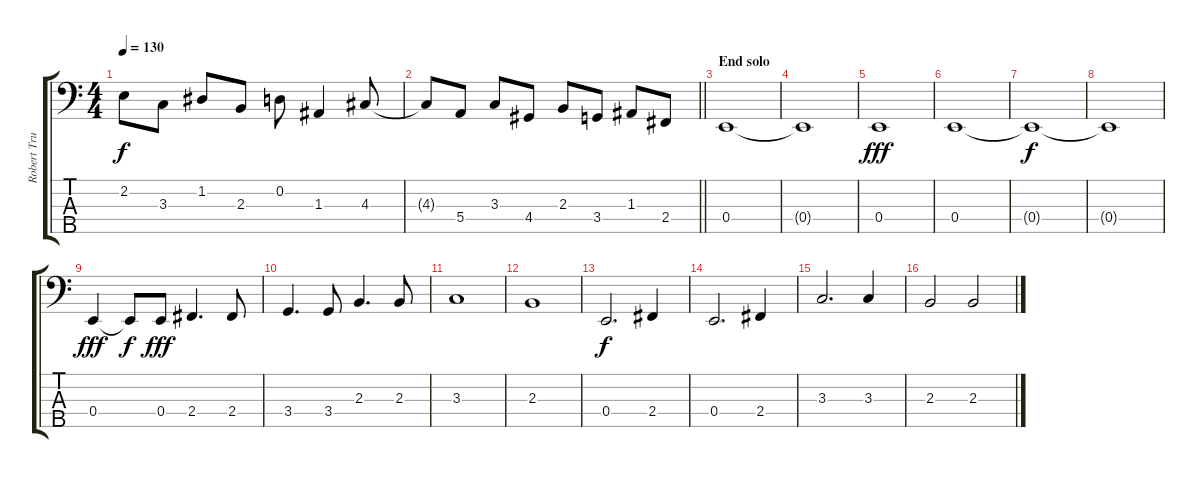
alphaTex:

\track ("Robert Trujillo" "Robert Tru") {instrument electricbassfinger}
\staff {score tabs}
\tuning (G2 D2 A1 E1 B0) {hide}
\ts (4 4)
\tempo 130
\clef f4
\ks c
2.2{t}.8{dy f} 3.3.8 1.2.8 2.3.8 0.2.8 1.3.4 4.3.8 |
\barLineRight lightlight
4.3{t}.8 5.4.8 3.3.8 4.4.8 2.3.8 3.4.8 1.3.8 2.4.8 |
\section ("" "End solo")
0.4.1 |
0.4{t}.1 |
0.4.1{dy fff} |
0.4.1 |
0.4{t}.1{dy f} |
0.4{t}.1 |
0.4.4{dy fff} 0.4{t}.8{dy f} 0.4.8{dy fff} 2.4.4{d} 2.4.8 |
3.4.4{d} 3.4.8 2.3.4{d} 2.3.8 |
3.3.1 |
2.3.1 |
0.4.2{d dy f} 2.4.4 |
0.4.2{d} 2.4.4 |
3.3.2{d} 3.3.4 |
2.3.2 2.3.2
